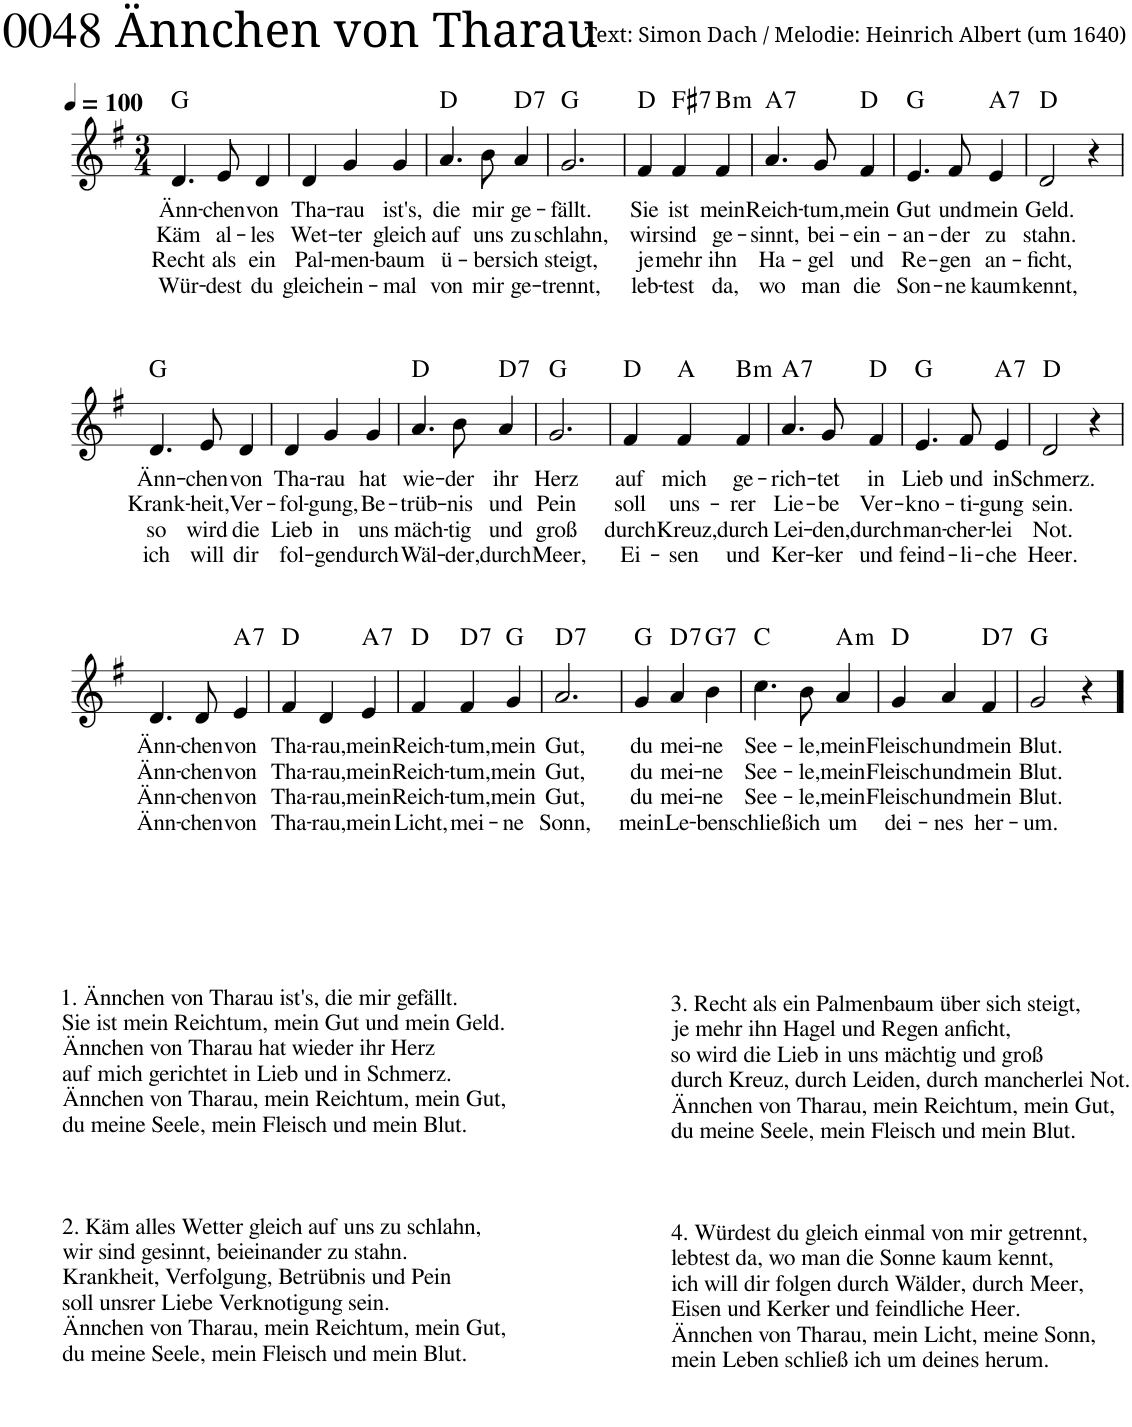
**kern	**text	**text	**text	**text	**harte
*part1	*part1	*part1	*part1	*part1	*part1
*staff1	*staff1	*staff1	*staff1	*staff1	*
*I"Stimme	*	*	*	*	*
*clefG2	*	*	*	*	*
*k[f#]	*	*	*	*	*
*M3/4	*	*	*	*	*
*MM100	*	*	*	*	*
=1	=1	=1	=1	=1	=1
!	!LO:LY:b	!LO:LY:b	!LO:LY:b	!LO:LY:b	!
4.d/	Änn-	Käm	Recht	Wür-	G:maj
!	!LO:LY:b	!LO:LY:b	!LO:LY:b	!LO:LY:b	!
8e/	-chen	al-	als	-dest	.
!	!LO:LY:b	!LO:LY:b	!LO:LY:b	!LO:LY:b	!
4d/	von	-les	ein	du	.
=2	=2	=2	=2	=2	=2
!	!LO:LY:b	!LO:LY:b	!LO:LY:b	!LO:LY:b	!
4d/	Tha-	Wet-	Pal-	gleich	.
!	!LO:LY:b	!LO:LY:b	!LO:LY:b	!LO:LY:b	!
4g/	-rau	-ter	-men-	ein-	.
!	!LO:LY:b	!LO:LY:b	!LO:LY:b	!LO:LY:b	!
4g/	ist's,	gleich	-baum	-mal	.
=3	=3	=3	=3	=3	=3
!	!LO:LY:b	!LO:LY:b	!LO:LY:b	!LO:LY:b	!
4.a/	die	auf	ü-	von	D:maj
!	!LO:LY:b	!LO:LY:b	!LO:LY:b	!LO:LY:b	!
8b\	mir	uns	-ber	mir	.
!	!LO:LY:b	!LO:LY:b	!LO:LY:b	!LO:LY:b	!LO:H:kt=7
4a/	ge-	zu	sich	ge-	D:7
=4	=4	=4	=4	=4	=4
!	!LO:LY:b	!LO:LY:b	!LO:LY:b	!LO:LY:b	!
2.g/	-fällt.	schlahn,	steigt,	-trennt,	G:maj
=5	=5	=5	=5	=5	=5
!	!LO:LY:b	!LO:LY:b	!LO:LY:b	!LO:LY:b	!
4f#/	Sie	wir	je	leb-	D:maj
!	!LO:LY:b	!LO:LY:b	!LO:LY:b	!LO:LY:b	!LO:H:kt=7
4f#/	ist	sind	mehr	-test	F#:7
!	!LO:LY:b	!LO:LY:b	!LO:LY:b	!LO:LY:b	!LO:H:kt=m
4f#/	mein	ge-	ihn	da,	B:min
=6	=6	=6	=6	=6	=6
!	!LO:LY:b	!LO:LY:b	!LO:LY:b	!LO:LY:b	!LO:H:kt=7
4.a/	Reich-	-sinnt,	Ha-	wo	A:7
!	!LO:LY:b	!LO:LY:b	!LO:LY:b	!LO:LY:b	!
8g/	-tum,	bei-	-gel	man	.
!	!LO:LY:b	!LO:LY:b	!LO:LY:b	!LO:LY:b	!
4f#/	mein	-ein-	und	die	D:maj
=7	=7	=7	=7	=7	=7
!	!LO:LY:b	!LO:LY:b	!LO:LY:b	!LO:LY:b	!
4.e/	Gut	-an-	Re-	Son-	G:maj
!	!LO:LY:b	!LO:LY:b	!LO:LY:b	!LO:LY:b	!
8f#/	und	-der	-gen	-ne	.
!	!LO:LY:b	!LO:LY:b	!LO:LY:b	!LO:LY:b	!LO:H:kt=7
4e/	mein	zu	an-	kaum	A:7
=8	=8	=8	=8	=8	=8
!	!LO:LY:b	!LO:LY:b	!LO:LY:b	!LO:LY:b	!
2d/	Geld.	stahn.	-ficht,	kennt,	D:maj
4r	.	.	.	.	.
!!LO:LB:g=z
=9	=9	=9	=9	=9	=9
!	!LO:LY:b	!LO:LY:b	!LO:LY:b	!LO:LY:b	!
4.d/	Änn-	Krank-	so	ich	G:maj
!	!LO:LY:b	!LO:LY:b	!LO:LY:b	!LO:LY:b	!
8e/	-chen	-heit,	wird	will	.
!	!LO:LY:b	!LO:LY:b	!LO:LY:b	!LO:LY:b	!
4d/	von	Ver-	die	dir	.
=10	=10	=10	=10	=10	=10
!	!LO:LY:b	!LO:LY:b	!LO:LY:b	!LO:LY:b	!
4d/	Tha-	-fol-	Lieb	fol-	.
!	!LO:LY:b	!LO:LY:b	!LO:LY:b	!LO:LY:b	!
4g/	-rau	-gung,	in	-gen	.
!	!LO:LY:b	!LO:LY:b	!LO:LY:b	!LO:LY:b	!
4g/	hat	Be-	uns	durch	.
=11	=11	=11	=11	=11	=11
!	!LO:LY:b	!LO:LY:b	!LO:LY:b	!LO:LY:b	!
4.a/	wie-	-trüb-	mäch-	Wäl-	D:maj
!	!LO:LY:b	!LO:LY:b	!LO:LY:b	!LO:LY:b	!
8b\	-der	-nis	-tig	-der,	.
!	!LO:LY:b	!LO:LY:b	!LO:LY:b	!LO:LY:b	!LO:H:kt=7
4a/	ihr	und	und	durch	D:7
=12	=12	=12	=12	=12	=12
!	!LO:LY:b	!LO:LY:b	!LO:LY:b	!LO:LY:b	!
2.g/	Herz	Pein	groß	Meer,	G:maj
=13	=13	=13	=13	=13	=13
!	!LO:LY:b	!LO:LY:b	!LO:LY:b	!LO:LY:b	!
4f#/	auf	soll	durch	Ei-	D:maj
!	!LO:LY:b	!LO:LY:b	!LO:LY:b	!LO:LY:b	!
4f#/	mich	uns-	Kreuz,	-sen	A:maj
!	!LO:LY:b	!LO:LY:b	!LO:LY:b	!LO:LY:b	!LO:H:kt=m
4f#/	ge-	-rer	durch	und	B:min
=14	=14	=14	=14	=14	=14
!	!LO:LY:b	!LO:LY:b	!LO:LY:b	!LO:LY:b	!LO:H:kt=7
4.a/	-rich-	Lie-	Lei-	Ker-	A:7
!	!LO:LY:b	!LO:LY:b	!LO:LY:b	!LO:LY:b	!
8g/	-tet	-be	-den,	-ker	.
!	!LO:LY:b	!LO:LY:b	!LO:LY:b	!LO:LY:b	!
4f#/	in	Ver-	durch	und	D:maj
=15	=15	=15	=15	=15	=15
!	!LO:LY:b	!LO:LY:b	!LO:LY:b	!LO:LY:b	!
4.e/	Lieb	-kno-	man-	feind-	G:maj
!	!LO:LY:b	!LO:LY:b	!LO:LY:b	!LO:LY:b	!
8f#/	und	-ti-	-cher-	-li-	.
!	!LO:LY:b	!LO:LY:b	!LO:LY:b	!LO:LY:b	!LO:H:kt=7
4e/	in	-gung	-lei	-che	A:7
=16	=16	=16	=16	=16	=16
!	!LO:LY:b	!LO:LY:b	!LO:LY:b	!LO:LY:b	!
2d/	Schmerz.	sein.	Not.	Heer.	D:maj
4r	.	.	.	.	.
!!LO:LB:g=z
=17	=17	=17	=17	=17	=17
!LO:TX:b:t=1. Ännchen von Tharau ist's, die mir gefällt.	!	!	!	!	!
!LO:TX:b:t=Sie ist mein Reichtum, mein Gut und mein Geld.	!	!	!	!	!
!LO:TX:b:t=Ännchen von Tharau hat wieder ihr Herz	!	!	!	!	!
!LO:TX:b:t=auf mich gerichtet in Lieb und in Schmerz.	!	!	!	!	!
!LO:TX:b:t=Ännchen von Tharau, mein Reichtum, mein Gut,	!	!	!	!	!
!LO:TX:b:t=du meine Seele, mein Fleisch und mein Blut.	!	!	!	!	!
!LO:TX:b:t=2. Käm alles Wetter gleich auf uns zu schlahn,	!	!	!	!	!
!LO:TX:b:t=wir sind gesinnt, beieinander zu stahn.	!	!	!	!	!
!LO:TX:b:t=Krankheit, Verfolgung, Betrübnis und Pein	!	!	!	!	!
!LO:TX:b:t=soll unsrer Liebe Verknotigung sein.	!	!	!	!	!
!LO:TX:b:t=Ännchen von Tharau, mein Reichtum, mein Gut,	!	!	!	!	!
!LO:TX:b:t=du meine Seele, mein Fleisch und mein Blut.	!	!	!	!	!
!	!LO:LY:b	!LO:LY:b	!LO:LY:b	!LO:LY:b	!
4.d/	Änn-	Änn-	Änn-	Änn-	.
!	!LO:LY:b	!LO:LY:b	!LO:LY:b	!LO:LY:b	!
8d/	-chen	-chen	-chen	-chen	.
!	!LO:LY:b	!LO:LY:b	!LO:LY:b	!LO:LY:b	!LO:H:kt=7
4e/	von	von	von	von	A:7
=18	=18	=18	=18	=18	=18
!	!LO:LY:b	!LO:LY:b	!LO:LY:b	!LO:LY:b	!
4f#/	Tha-	Tha-	Tha-	Tha-	D:maj
!	!LO:LY:b	!LO:LY:b	!LO:LY:b	!LO:LY:b	!
4d/	-rau,	-rau,	-rau,	-rau,	.
!	!LO:LY:b	!LO:LY:b	!LO:LY:b	!LO:LY:b	!LO:H:kt=7
4e/	mein	mein	mein	mein	A:7
=19	=19	=19	=19	=19	=19
!	!LO:LY:b	!LO:LY:b	!LO:LY:b	!LO:LY:b	!
4f#/	Reich-	Reich-	Reich-	Licht,	D:maj
!	!LO:LY:b	!LO:LY:b	!LO:LY:b	!LO:LY:b	!LO:H:kt=7
4f#/	-tum,	-tum,	-tum,	mei-	D:7
!	!LO:LY:b	!LO:LY:b	!LO:LY:b	!LO:LY:b	!
4g/	mein	mein	mein	-ne	G:maj
=20	=20	=20	=20	=20	=20
!	!LO:LY:b	!LO:LY:b	!LO:LY:b	!LO:LY:b	!LO:H:kt=7
2.a/	Gut,	Gut,	Gut,	Sonn,	D:7
!LO:TX:b:t=3. Recht als ein Palmenbaum über sich steigt,	!	!	!	!	!
!LO:TX:b:t=je mehr ihn Hagel und Regen anficht,	!	!	!	!	!
!LO:TX:b:t=so wird die Lieb in uns mächtig und groß	!	!	!	!	!
!LO:TX:b:t=durch Kreuz, durch Leiden, durch mancherlei Not.	!	!	!	!	!
!LO:TX:b:t=Ännchen von Tharau, mein Reichtum, mein Gut,	!	!	!	!	!
!LO:TX:b:t=du meine Seele, mein Fleisch und mein Blut.	!	!	!	!	!
!LO:TX:b:t=4. Würdest du gleich einmal von mir getrennt,	!	!	!	!	!
!LO:TX:b:t=lebtest da, wo man die Sonne kaum kennt,	!	!	!	!	!
!LO:TX:b:t=ich will dir folgen durch Wälder, durch Meer,	!	!	!	!	!
!LO:TX:b:t=Eisen und Kerker und feindliche Heer.	!	!	!	!	!
!LO:TX:b:t=Ännchen von Tharau, mein Licht, meine Sonn,	!	!	!	!	!
!LO:TX:b:t=mein Leben schließ ich um deines herum.	!	!	!	!	!
=21	=21	=21	=21	=21	=21
!	!LO:LY:b	!LO:LY:b	!LO:LY:b	!LO:LY:b	!
4g/	du	du	du	mein	G:maj
!	!LO:LY:b	!LO:LY:b	!LO:LY:b	!LO:LY:b	!LO:H:kt=7
4a/	mei-	mei-	mei-	Le-	D:7
!	!LO:LY:b	!LO:LY:b	!LO:LY:b	!LO:LY:b	!LO:H:kt=7
4b\	-ne	-ne	-ne	-ben	G:7
=22	=22	=22	=22	=22	=22
!	!LO:LY:b	!LO:LY:b	!LO:LY:b	!LO:LY:b	!
4.cc\	See-	See-	See-	schließ	C:maj
!	!LO:LY:b	!LO:LY:b	!LO:LY:b	!LO:LY:b	!
8b\	-le,	-le,	-le,	ich	.
!	!LO:LY:b	!LO:LY:b	!LO:LY:b	!LO:LY:b	!LO:H:kt=m
4a/	mein	mein	mein	um	A:min
=23	=23	=23	=23	=23	=23
!	!LO:LY:b	!LO:LY:b	!LO:LY:b	!LO:LY:b	!
4g/	Fleisch	Fleisch	Fleisch	dei-	D:maj
!	!LO:LY:b	!LO:LY:b	!LO:LY:b	!LO:LY:b	!
4a/	und	und	und	-nes	.
!	!LO:LY:b	!LO:LY:b	!LO:LY:b	!LO:LY:b	!LO:H:kt=7
4f#/	mein	mein	mein	her-	D:7
=24	=24	=24	=24	=24	=24
!	!LO:LY:b	!LO:LY:b	!LO:LY:b	!LO:LY:b	!
2g/	Blut.	Blut.	Blut.	-um.	G:maj
4r	.	.	.	.	.
==	==	==	==	==	==
*-	*-	*-	*-	*-	*-
